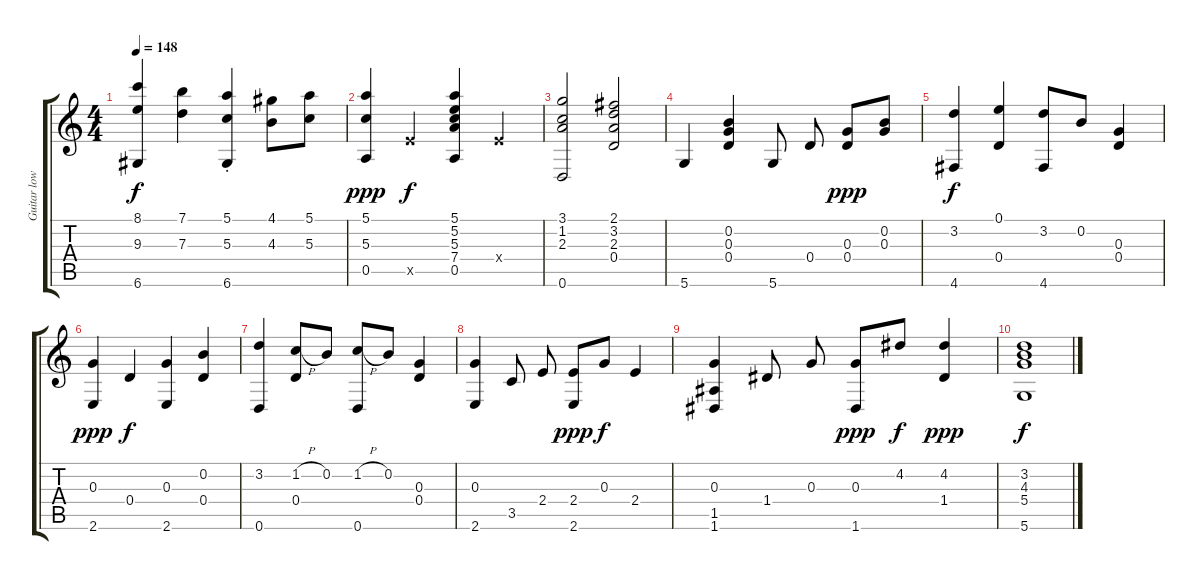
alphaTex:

\track ("Guitar low D" "Guitar low") {instrument acousticguitarsteel}
\staff {score tabs}
\tuning (E4 B3 G3 D3 A2 D2) {hide}
\ts (4 4)
\tempo 148
\clef g2
\ks c
(8.1 9.3 6.6).4{dy f} (7.1 7.3).4 (5.1{st} 5.3{st} 6.6).4 (4.1 4.3).8 (5.1 5.3).8 |
(5.1 5.3 0.5).4{dy ppp} 7.5{x}.4{dy f beam split} (5.1 5.2 5.3 7.4 0.5).4{beam Up beam split} 2.4{x}.4 |
(3.1 1.2 2.3 0.6).2{beam Up beam split} (2.1 3.2 2.3 0.4).2{beam Up} |
5.6.4{beam split} (0.2 0.3 0.4).4{beam Up beam split} 5.6.8{beam split} 0.4.8{beam Up beam split} (0.3 0.4).8{dy ppp} (0.2 0.3).8 |
(3.2 4.6).4{dy f} (0.1 0.4).4 (3.2 4.6).8 0.2.8{beam split} (0.3 0.4).4{beam Up} |
(0.3 2.6).4{dy ppp beam Up beam split} 0.4.4{dy f beam split} (0.3 2.6).4{beam Up} (0.2 0.4).4{beam Up} |
(3.2 0.6).4 (1.2{h} 0.4).8 0.2.8 (1.2{h} 0.6).8 0.2.8{beam split} (0.3 0.4).4{beam Up} |
(0.3 2.6).4{beam Up beam split} 3.5.8{beam split} 2.4.8{beam Up beam split} (2.4 2.6).8{dy ppp} 0.3.8{dy f} 2.4.4 |
(0.3 1.5 1.6).4{beam Up beam split} 1.4.8{beam split} 0.3.8{beam Up beam split} (0.3 1.6).8{dy ppp} 4.2.8{dy f} (4.2 1.4).4{dy ppp} |
(3.2 4.3 5.4 5.6).1{dy f}
